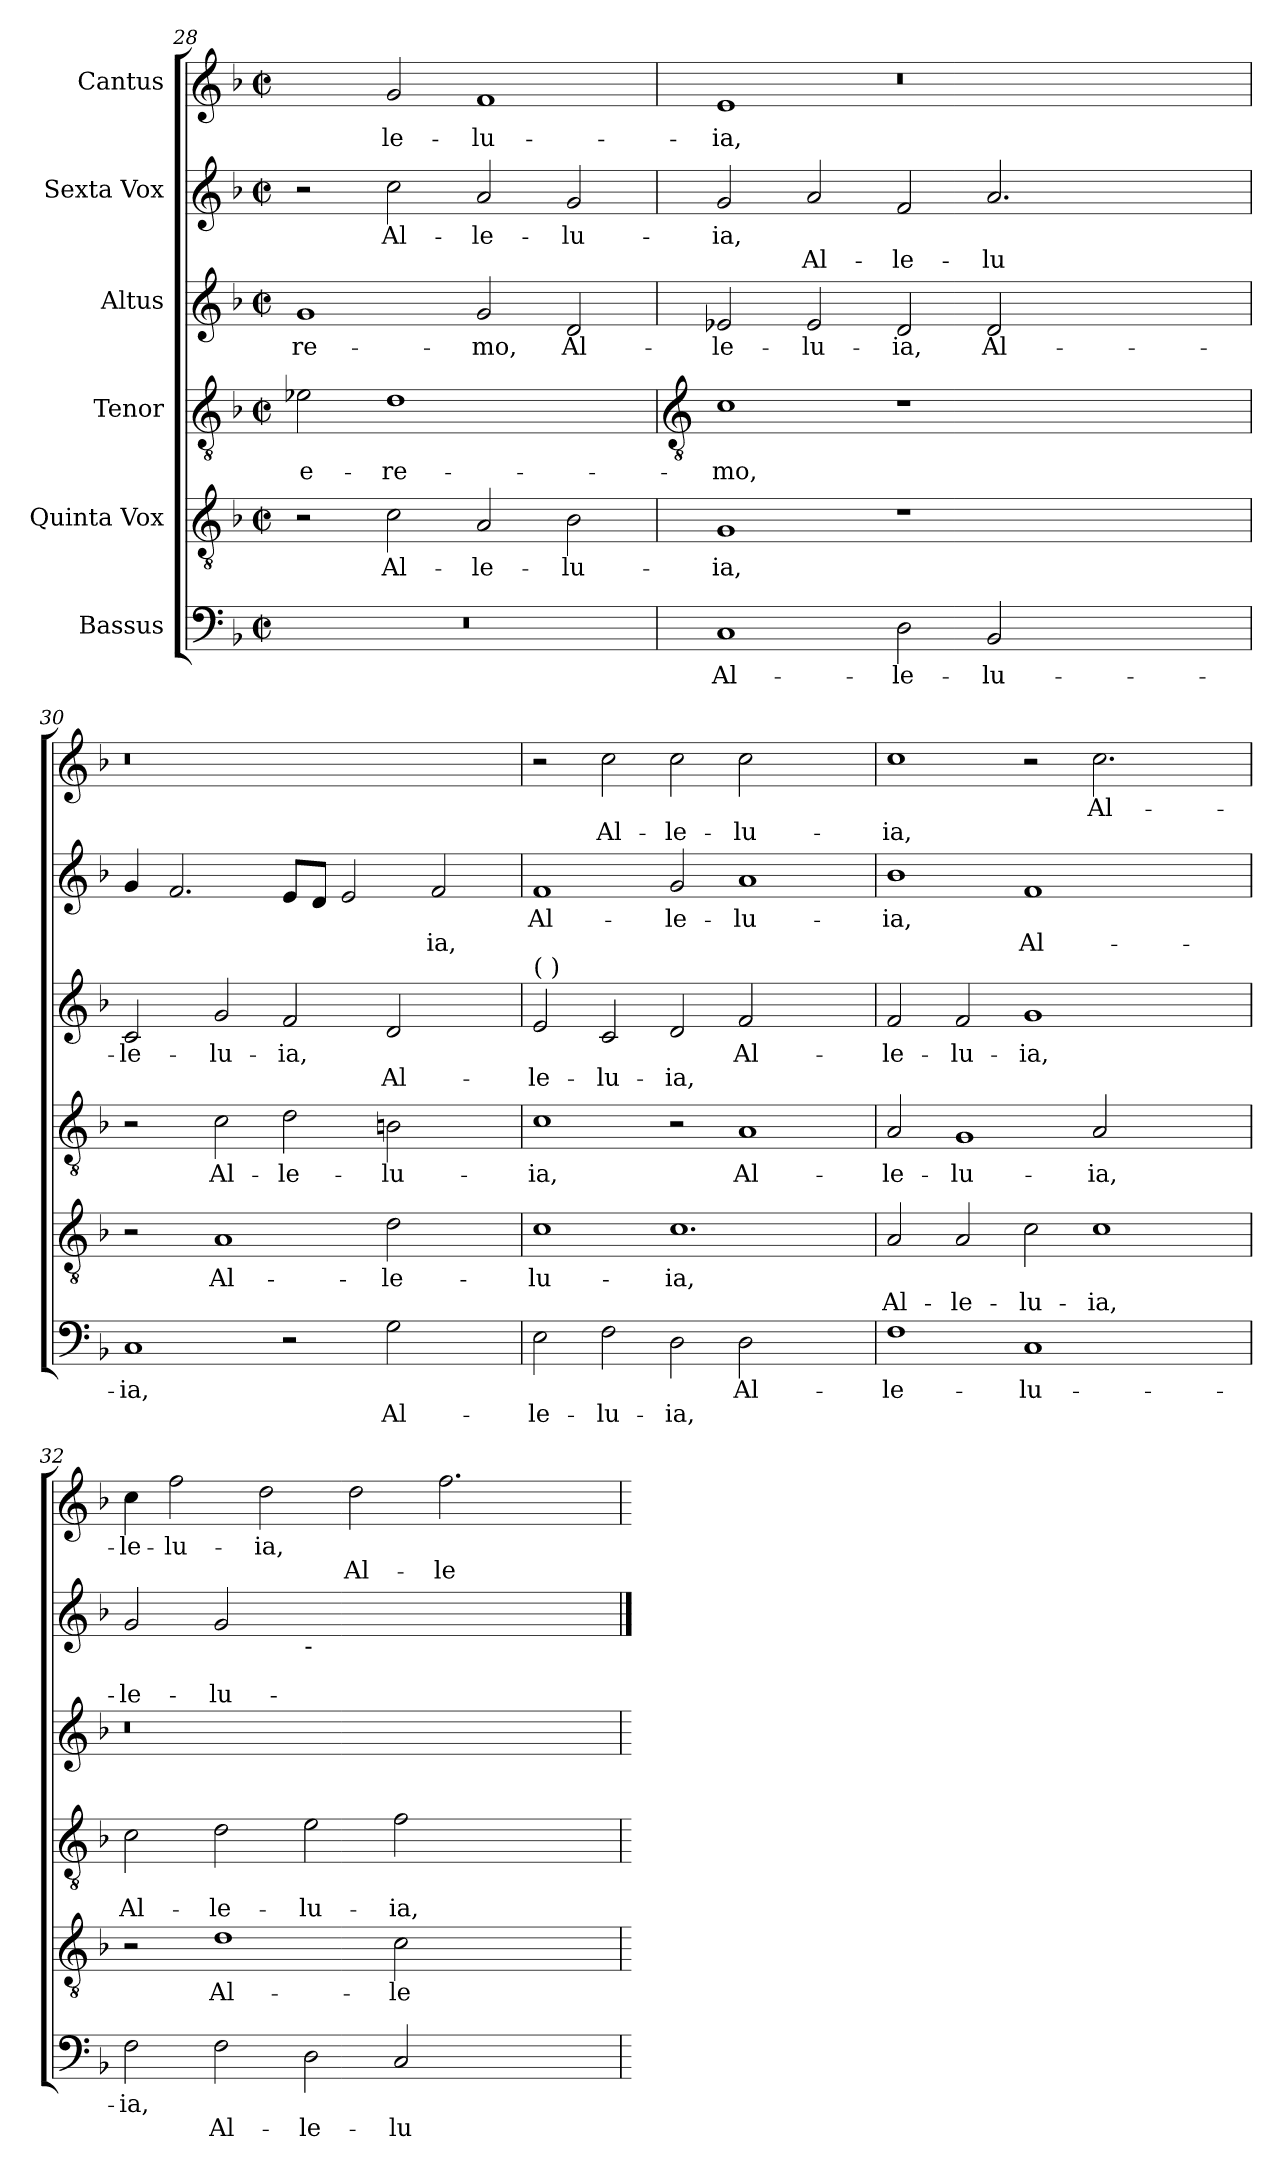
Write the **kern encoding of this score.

**kern	**text	**text	**kern	**text	**text	**kern	**text	**text	**kern	**text	**text	**kern	**text	**text	**kern	**text	**text
*part6	*part6	*part6	*part5	*part5	*part5	*part4	*part4	*part4	*part3	*part3	*part3	*part2	*part2	*part2	*part1	*part1	*part1
*staff6	*staff6	*staff6	*staff5	*staff5	*staff5	*staff4	*staff4	*staff4	*staff3	*staff3	*staff3	*staff2	*staff2	*staff2	*staff1	*staff1	*staff1
*I"Bassus	*	*	*I"Quinta Vox	*	*	*I"Tenor	*	*	*I"Altus	*	*	*I"Sexta Vox	*	*	*I"Cantus	*	*
!!LO:LB:g=z
*clefF4	*	*	*clefGv2	*	*	*clefGv2	*	*	*clefG2	*	*	*clefG2	*	*	*clefG2	*	*
*k[b-]	*	*	*k[b-]	*	*	*k[b-]	*	*	*k[b-]	*	*	*k[b-]	*	*	*k[b-]	*	*
*F:	*	*	*F:	*	*	*F:	*	*	*F:	*	*	*F:	*	*	*F:	*	*
*M4/2	*	*	*M4/2	*	*	*M4/2	*	*	*M4/2	*	*	*M4/2	*	*	*M4/2	*	*
*met(c|)	*	*	*met(c|)	*	*	*met(c|)	*	*	*met(c|)	*	*	*met(c|)	*	*	*met(c|)	*	*
=28	=28	=28	=28	=28	=28	=28	=28	=28	=28	=28	=28	=28	=28	=28	=28	=28	=28
!	!	!	!	!	!	!	!LO:LY:b	!	!	!LO:LY:b	!	!	!	!	!	!	!
*	*	*	*	*	*	*	*	*	*	*	*	*	*	*	*^	*	*
0r	.	.	2r	.	.	2e-X	e-	.	1g	-re-	.	2r	.	.	2gyy]	0ryy	.	.
!	!	!	!	!LO:LY:b	!	!	!LO:LY:b	!	!	!	!	!	!LO:LY:b	!	!	!	!LO:LY:b	!
.	.	.	2c	Al-	.	1d	-re-	.	.	.	.	2cc	Al-	.	2g	.	-le-	.
!	!	!	!	!LO:LY:b	!	!	!	!	!	!LO:LY:b	!	!	!LO:LY:b	!	!	!	!LO:LY:b	!
.	.	.	2A	-le-	.	.	.	.	2g	-mo,	.	2a	-le-	.	1f	.	-lu-	.
!	!	!	!	!LO:LY:b	!	!	!	!	!	!LO:LY:b	!	!	!LO:LY:b	!	!	!	!	!
.	.	.	2B-	-lu-	.	2ryy	.	.	2d	Al-	.	2g	-lu-	.	.	.	.	.
!!LO:LB:g=z	!!
=29	=29	=29	=29	=29	=29	=29	=29	=29	=29	=29	=29	=29	=29	=29	=29	=29	=29	=29
*	*	*	*	*	*	*clefGv2	*	*	*	*	*	*	*	*	*	*	*	*
!	!LO:LY:b	!	!	!LO:LY:b	!	!	!LO:LY:b	!	!	!LO:LY:b	!	!	!LO:LY:b	!	!	!	!LO:LY:b	!
1C	Al-	.	1G	-ia,	.	1c	-mo,	.	2e-X	-le-	.	2g	-ia,	.	1e	0ryy	-ia,	.
!	!	!	!	!	!	!	!	!	!	!LO:LY:b	!	!	!	!LO:LY:b	!	!	!	!
.	.	.	.	.	.	.	.	.	2e-	-lu-	.	2a	.	Al-	.	.	.	.
!	!LO:LY:b	!	!	!	!	!	!	!	!	!LO:LY:b	!	!	!	!LO:LY:b	!	!	!	!
2D	-le-	.	1r	.	.	1r	.	.	2d	-ia,	.	2f	.	-le-	0r	.	.	.
!	!LO:LY:b	!	!	!	!	!	!	!	!	!LO:LY:b	!	!	!	!LO:LY:b	!	!	!	!
2BB-	-lu-	.	.	.	.	.	.	.	2d	Al-	.	2.a	.	-lu	.	.	.	.
1ryy	.	.	1ryy	.	.	1ryy	.	.	1ryy	.	.	.	.	.	.	1ryy	.	.
.	.	.	.	.	.	.	.	.	.	.	.	2.ryy	.	.	.	.	.	.
=30	=30	=30	=30	=30	=30	=30	=30	=30	=30	=30	=30	=30	=30	=30	=30	=30	=30	=30
!	!LO:LY:b	!	!	!	!	!	!	!	!	!LO:LY:b	!	!	!	!	!	!	!	!
1C	-ia,	.	2r	.	.	2r	.	.	2c	-le-	.	4g	.	.	0r	0ryy	.	.
.	.	.	.	.	.	.	.	.	.	.	.	2.f	.	.	.	.	.	.
!	!	!	!	!LO:LY:b	!	!	!LO:LY:b	!	!	!LO:LY:b	!	!	!	!	!	!	!	!
.	.	.	1A	Al-	.	2c	Al-	.	2g	-lu-	.	.	.	.	.	.	.	.
!	!	!	!	!	!	!	!LO:LY:b	!	!	!LO:LY:b	!	!	!	!	!	!	!	!
2r	.	.	.	.	.	2d	-le-	.	2f	-ia,	.	8eL	.	.	.	.	.	.
.	.	.	.	.	.	.	.	.	.	.	.	8dJ	.	.	.	.	.	.
.	.	.	.	.	.	.	.	.	.	.	.	2e	.	.	.	.	.	.
!	!	!LO:LY:b	!	!LO:LY:b	!	!	!LO:LY:b	!	!	!	!LO:LY:b	!	!	!	!	!	!	!
2G	.	Al-	2d	-le-	.	2Bn	-lu-	.	2d	.	Al-	.	.	.	.	.	.	.
!	!	!	!	!	!	!	!	!	!	!	!	!	!	!LO:LY:b	!	!	!	!
.	.	.	.	.	.	.	.	.	.	.	.	2f	.	ia,	.	.	.	.
4ryy	.	.	4ryy	.	.	4ryy	.	.	4ryy	.	.	.	.	.	4ryy	4ryy	.	.
=31	=31	=31	=31	=31	=31	=31	=31	=31	=31	=31	=31	=31	=31	=31	=31	=31	=31	=31
!	!	!	!	!	!	!	!	!	!LO:TX:a:t=(  )	!	!	!	!	!	!	!	!	!
!	!	!LO:LY:b	!	!LO:LY:b	!	!	!LO:LY:b	!	!	!	!LO:LY:b	!	!LO:LY:b	!	!	!	!	!
2E	.	-le-	1c	-lu-	.	1c	-ia,	.	2e	.	-le-	1f	Al-	.	2r	0ryy	.	.
!	!	!LO:LY:b	!	!	!	!	!	!	!	!	!LO:LY:b	!	!	!	!	!	!	!LO:LY:b
2F	.	-lu-	.	.	.	.	.	.	2c	.	-lu-	.	.	.	2cc	.	.	Al-
!	!	!LO:LY:b	!	!LO:LY:b	!	!	!	!	!	!	!LO:LY:b	!	!LO:LY:b	!	!	!	!	!LO:LY:b
2D	.	-ia,	1.c	-ia,	.	2r	.	.	2d	.	-ia,	2g	-le-	.	2cc	.	.	-le-
!	!LO:LY:b	!	!	!	!	!	!LO:LY:b	!	!	!LO:LY:b	!	!	!LO:LY:b	!	!	!	!	!LO:LY:b
2D	Al-	.	.	.	.	1A	Al-	.	2f	Al-	.	1a	-lu-	.	2cc	.	.	-lu-
2ryy	.	.	.	.	.	.	.	.	2ryy	.	.	.	.	.	2ryy	2ryy	.	.
=32	=32	=32	=32	=32	=32	=32	=32	=32	=32	=32	=32	=32	=32	=32	=32	=32	=32	=32
!	!LO:LY:b	!	!	!	!LO:LY:b	!	!LO:LY:b	!	!	!LO:LY:b	!	!	!LO:LY:b	!	!	!	!	!LO:LY:b
1F	-le-	.	2A	.	Al-	2A	-le-	.	2f	-le-	.	1b-	-ia,	.	1cc	0ryy	.	-ia,
!	!	!	!	!	!LO:LY:b	!	!LO:LY:b	!	!	!LO:LY:b	!	!	!	!	!	!	!	!
.	.	.	2A	.	-le-	1G	-lu-	.	2f	-lu-	.	.	.	.	.	.	.	.
!	!LO:LY:b	!	!	!	!LO:LY:b	!	!	!	!	!LO:LY:b	!	!	!	!LO:LY:b	!	!	!	!
1C	-lu-	.	2c	.	-lu-	.	.	.	1g	-ia,	.	1f	.	Al-	2r	.	.	.
!	!	!	!	!	!LO:LY:b	!	!LO:LY:b	!	!	!	!	!	!	!	!	!	!LO:LY:b	!
.	.	.	1c	.	-ia,	2A	-ia,	.	.	.	.	.	.	.	2.cc	.	Al-	.
2ryy	.	.	.	.	.	2ryy	.	.	2ryy	.	.	2ryy	.	.	.	4ryy	.	.
.	.	.	.	.	.	.	.	.	.	.	.	.	.	.	4ryy	4ryy	.	.
=32	=32	=32	=32	=32	=32	=32	=32	=32	=32	=32	=32	=32	=32	=32	=32	=32	=32	=32
!	!LO:LY:b	!	!	!	!	!	!	!LO:LY:b	!	!	!	!	!	!LO:LY:b	!	!	!LO:LY:b	!
2F	-ia,	.	2r	.	.	2c	.	Al-	0r	.	.	2g	.	-le-	4cc	0ryy	-le-	.
!	!	!	!	!	!	!	!	!	!	!	!	!	!	!	!	!	!LO:LY:b	!
.	.	.	.	.	.	.	.	.	.	.	.	.	.	.	2ff	.	-lu-	.
!	!	!LO:LY:b	!	!LO:LY:b	!	!	!	!LO:LY:b	!	!	!	!	!	!LO:LY:b	!	!	!	!
2F	.	Al-	1d	Al-	.	2d	.	-le-	.	.	.	2g	.	-lu-	.	.	.	.
!	!	!	!	!	!	!	!	!	!	!	!	!	!	!	!	!	!LO:LY:b	!
.	.	.	.	.	.	.	.	.	.	.	.	.	.	.	2dd	.	-ia,	.
!	!	!	!	!	!	!	!	!	!	!	!	!LO:TX:b:t=-	!	!	!	!	!	!
!	!	!LO:LY:b	!	!	!	!	!	!LO:LY:b	!	!	!	!	!	!LO:LY:b	!	!	!	!
2D	.	-le-	.	.	.	2e	.	-lu-	.	.	.	0ayy	.	-ia.	.	.	.	.
!	!	!	!	!	!	!	!	!	!	!	!	!	!	!	!	!	!	!LO:LY:b
.	.	.	.	.	.	.	.	.	.	.	.	.	.	.	2dd	.	.	Al-
!	!	!LO:LY:b	!	!LO:LY:b	!	!	!	!LO:LY:b	!	!	!	!	!	!	!	!	!	!
2C	.	-lu-	2c	-le-	.	2f	.	-ia,	.	.	.	.	.	.	.	.	.	.
!	!	!	!	!	!	!	!	!	!	!	!	!	!	!	!	!	!	!LO:LY:b
.	.	.	.	.	.	.	.	.	.	.	.	.	.	.	2.ff	.	.	-le-
1ryy	.	.	1ryy	.	.	1ryy	.	.	1ryy	.	.	.	.	.	.	2ryy	.	.
.	.	.	.	.	.	.	.	.	.	.	.	.	.	.	2ryy	2ryy	.	.
*	*	*	*	*	*	*	*	*	*	*	*	*	*	*	*v	*v	*	*
=	=	=	=	=	=	=	=	=	=	=	=	==	=	=	=	=	=
*-	*-	*-	*-	*-	*-	*-	*-	*-	*-	*-	*-	*-	*-	*-	*-	*-	*-
